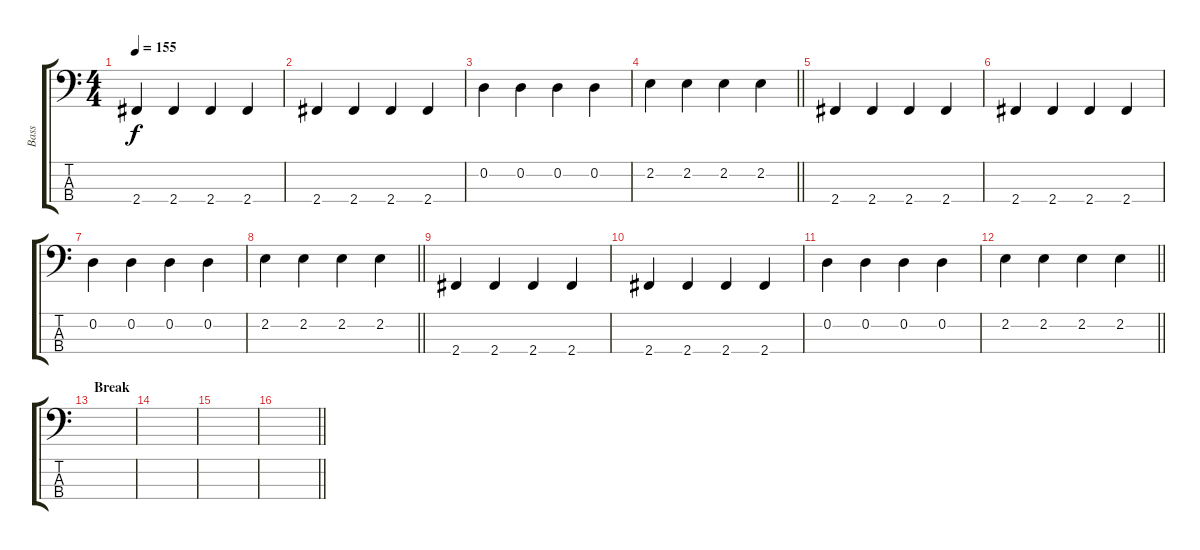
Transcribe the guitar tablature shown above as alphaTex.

\track ("Bass" "Bass") {instrument electricbassfinger}
\staff {score tabs}
\tuning (G2 D2 A1 E1) {hide}
\ts (4 4)
\tempo 155
\clef f4
\ks c
2.4.4{dy f} 2.4.4 2.4.4 2.4.4 |
2.4.4 2.4.4 2.4.4 2.4.4 |
0.2.4 0.2.4 0.2.4 0.2.4 |
\barLineRight lightlight
2.2.4 2.2.4 2.2.4 2.2.4 |
2.4.4 2.4.4 2.4.4 2.4.4 |
2.4.4 2.4.4 2.4.4 2.4.4 |
0.2.4 0.2.4 0.2.4 0.2.4 |
\barLineRight lightlight
2.2.4 2.2.4 2.2.4 2.2.4 |
2.4.4 2.4.4 2.4.4 2.4.4 |
2.4.4 2.4.4 2.4.4 2.4.4 |
0.2.4 0.2.4 0.2.4 0.2.4 |
\barLineRight lightlight
2.2.4 2.2.4 2.2.4 2.2.4 |
\section ("" "Break")
|
|
|
\barLineRight lightlight
